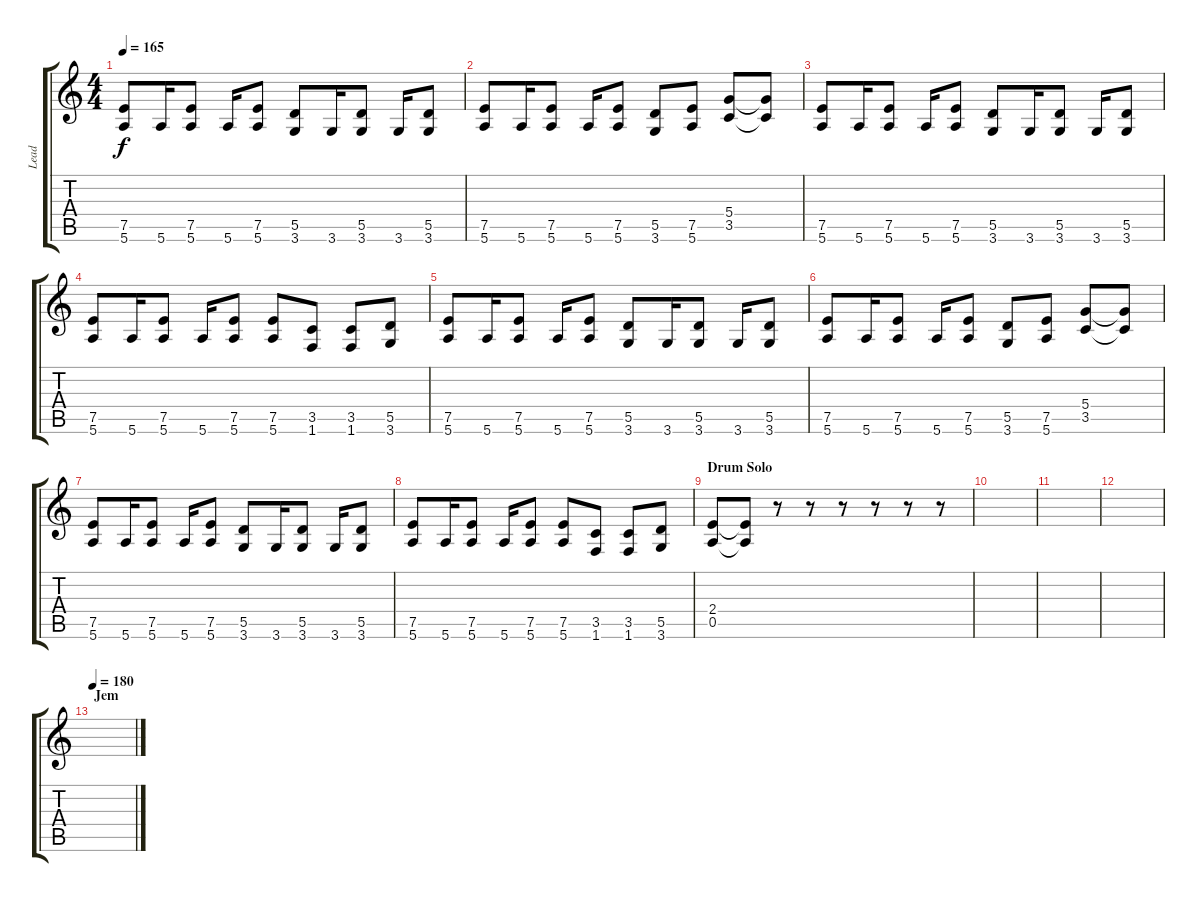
\track ("Lead" "Lead") {instrument distortionguitar}
\staff {score tabs}
\tuning (E4 B3 G3 D3 A2 E2) {hide}
\ts (4 4)
\section ("" "")
\tempo 165
\clef g2
\ks c
(7.5 5.6).8{dy f} 5.6.16 (7.5 5.6).8 5.6.16 (7.5 5.6).8 (5.5 3.6).8 3.6.16 (5.5 3.6).8 3.6.16 (5.5 3.6).8 |
(7.5 5.6).8 5.6.16 (7.5 5.6).8 5.6.16 (7.5 5.6).8 (5.5 3.6).8 (7.5 5.6).8 (5.4 3.5).8 (5.4{t} 3.5{t}).8 |
(7.5 5.6).8 5.6.16 (7.5 5.6).8 5.6.16 (7.5 5.6).8 (5.5 3.6).8 3.6.16 (5.5 3.6).8 3.6.16 (5.5 3.6).8 |
(7.5 5.6).8 5.6.16 (7.5 5.6).8 5.6.16 (7.5 5.6).8 (7.5 5.6).8 (3.5 1.6).8 (3.5 1.6).8 (5.5 3.6).8 |
(7.5 5.6).8 5.6.16 (7.5 5.6).8 5.6.16 (7.5 5.6).8 (5.5 3.6).8 3.6.16 (5.5 3.6).8 3.6.16 (5.5 3.6).8 |
(7.5 5.6).8 5.6.16 (7.5 5.6).8 5.6.16 (7.5 5.6).8 (5.5 3.6).8 (7.5 5.6).8 (5.4 3.5).8 (5.4{t} 3.5{t}).8 |
(7.5 5.6).8 5.6.16 (7.5 5.6).8 5.6.16 (7.5 5.6).8 (5.5 3.6).8 3.6.16 (5.5 3.6).8 3.6.16 (5.5 3.6).8 |
(7.5 5.6).8 5.6.16 (7.5 5.6).8 5.6.16 (7.5 5.6).8 (7.5 5.6).8 (3.5 1.6).8 (3.5 1.6).8 (5.5 3.6).8 |
\section ("" "Drum Solo")
(2.4 0.5).8 (2.4{t} 0.5{t}).8 r.8 r.8 r.8 r.8 r.8 r.8 |
|
|
|
\section ("" "Jem")
\tempo 180
